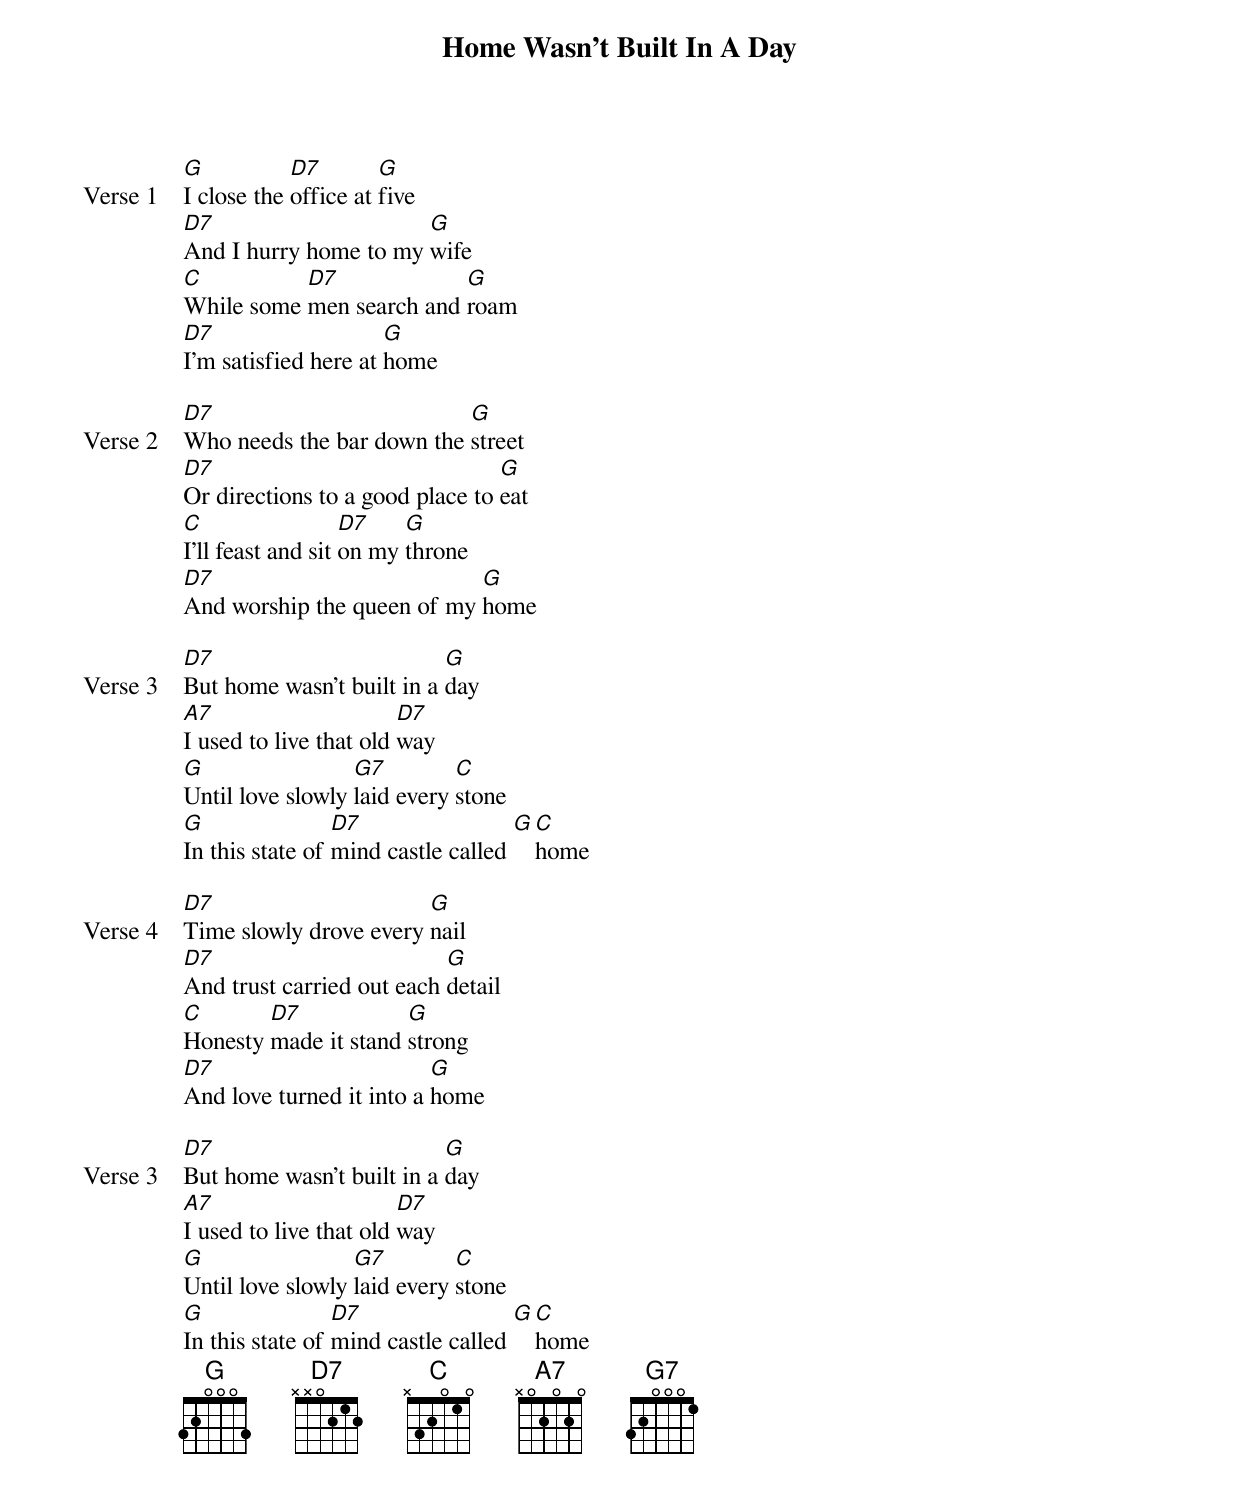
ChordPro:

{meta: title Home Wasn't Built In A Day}
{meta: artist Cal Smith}
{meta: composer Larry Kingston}
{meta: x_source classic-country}
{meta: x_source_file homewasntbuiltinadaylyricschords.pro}
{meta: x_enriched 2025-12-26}

{start_of_verse: Verse 1}
[G]I close the [D7]office at [G]five
[D7]And I hurry home to my [G]wife
[C]While some [D7]men search and [G]roam
[D7]I'm satisfied here at [G]home
{end_of_verse}

{start_of_verse: Verse 2}
[D7]Who needs the bar down the [G]street
[D7]Or directions to a good place to [G]eat
[C]I'll feast and sit [D7]on my [G]throne
[D7]And worship the queen of my [G]home
{end_of_verse}

{start_of_verse: Verse 3}
[D7]But home wasn't built in a [G]day
[A7]I used to live that old [D7]way
[G]Until love slowly [G7]laid every [C]stone
[G]In this state of [D7]mind castle called [G][C]home
{end_of_verse}

{start_of_verse: Verse 4}
[D7]Time slowly drove every [G]nail
[D7]And trust carried out each [G]detail
[C]Honesty [D7]made it stand [G]strong
[D7]And love turned it into a [G]home
{end_of_verse}

{start_of_verse: Verse 3}
[D7]But home wasn't built in a [G]day
[A7]I used to live that old [D7]way
[G]Until love slowly [G7]laid every [C]stone
[G]In this state of [D7]mind castle called [G][C]home
{end_of_verse}
